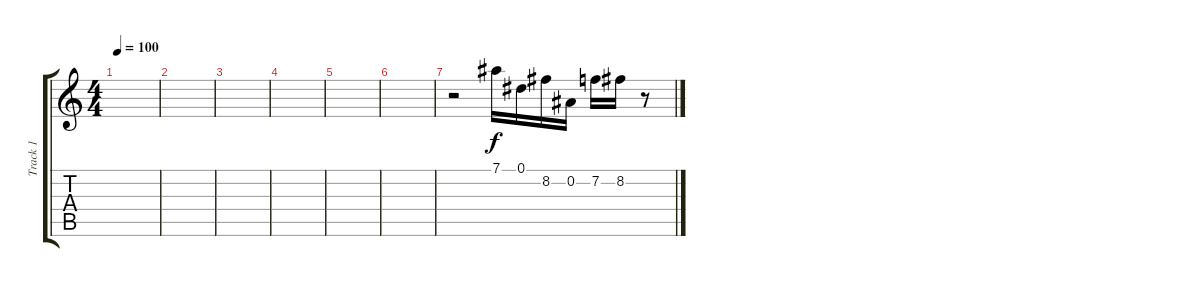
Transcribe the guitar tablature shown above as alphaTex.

\track ("Track 1" "Track 1") {instrument overdrivenguitar}
\staff {score tabs}
\tuning (Eb4 Bb3 Gb3 Db3 Ab2 Db2) {hide}
\ts (4 4)
\tempo 100
\clef g2
\ks c
|
|
|
|
|
|
r.2 7.1.16 0.1.16 8.2.16 0.2.16 7.2.16 8.2.16 r.8
